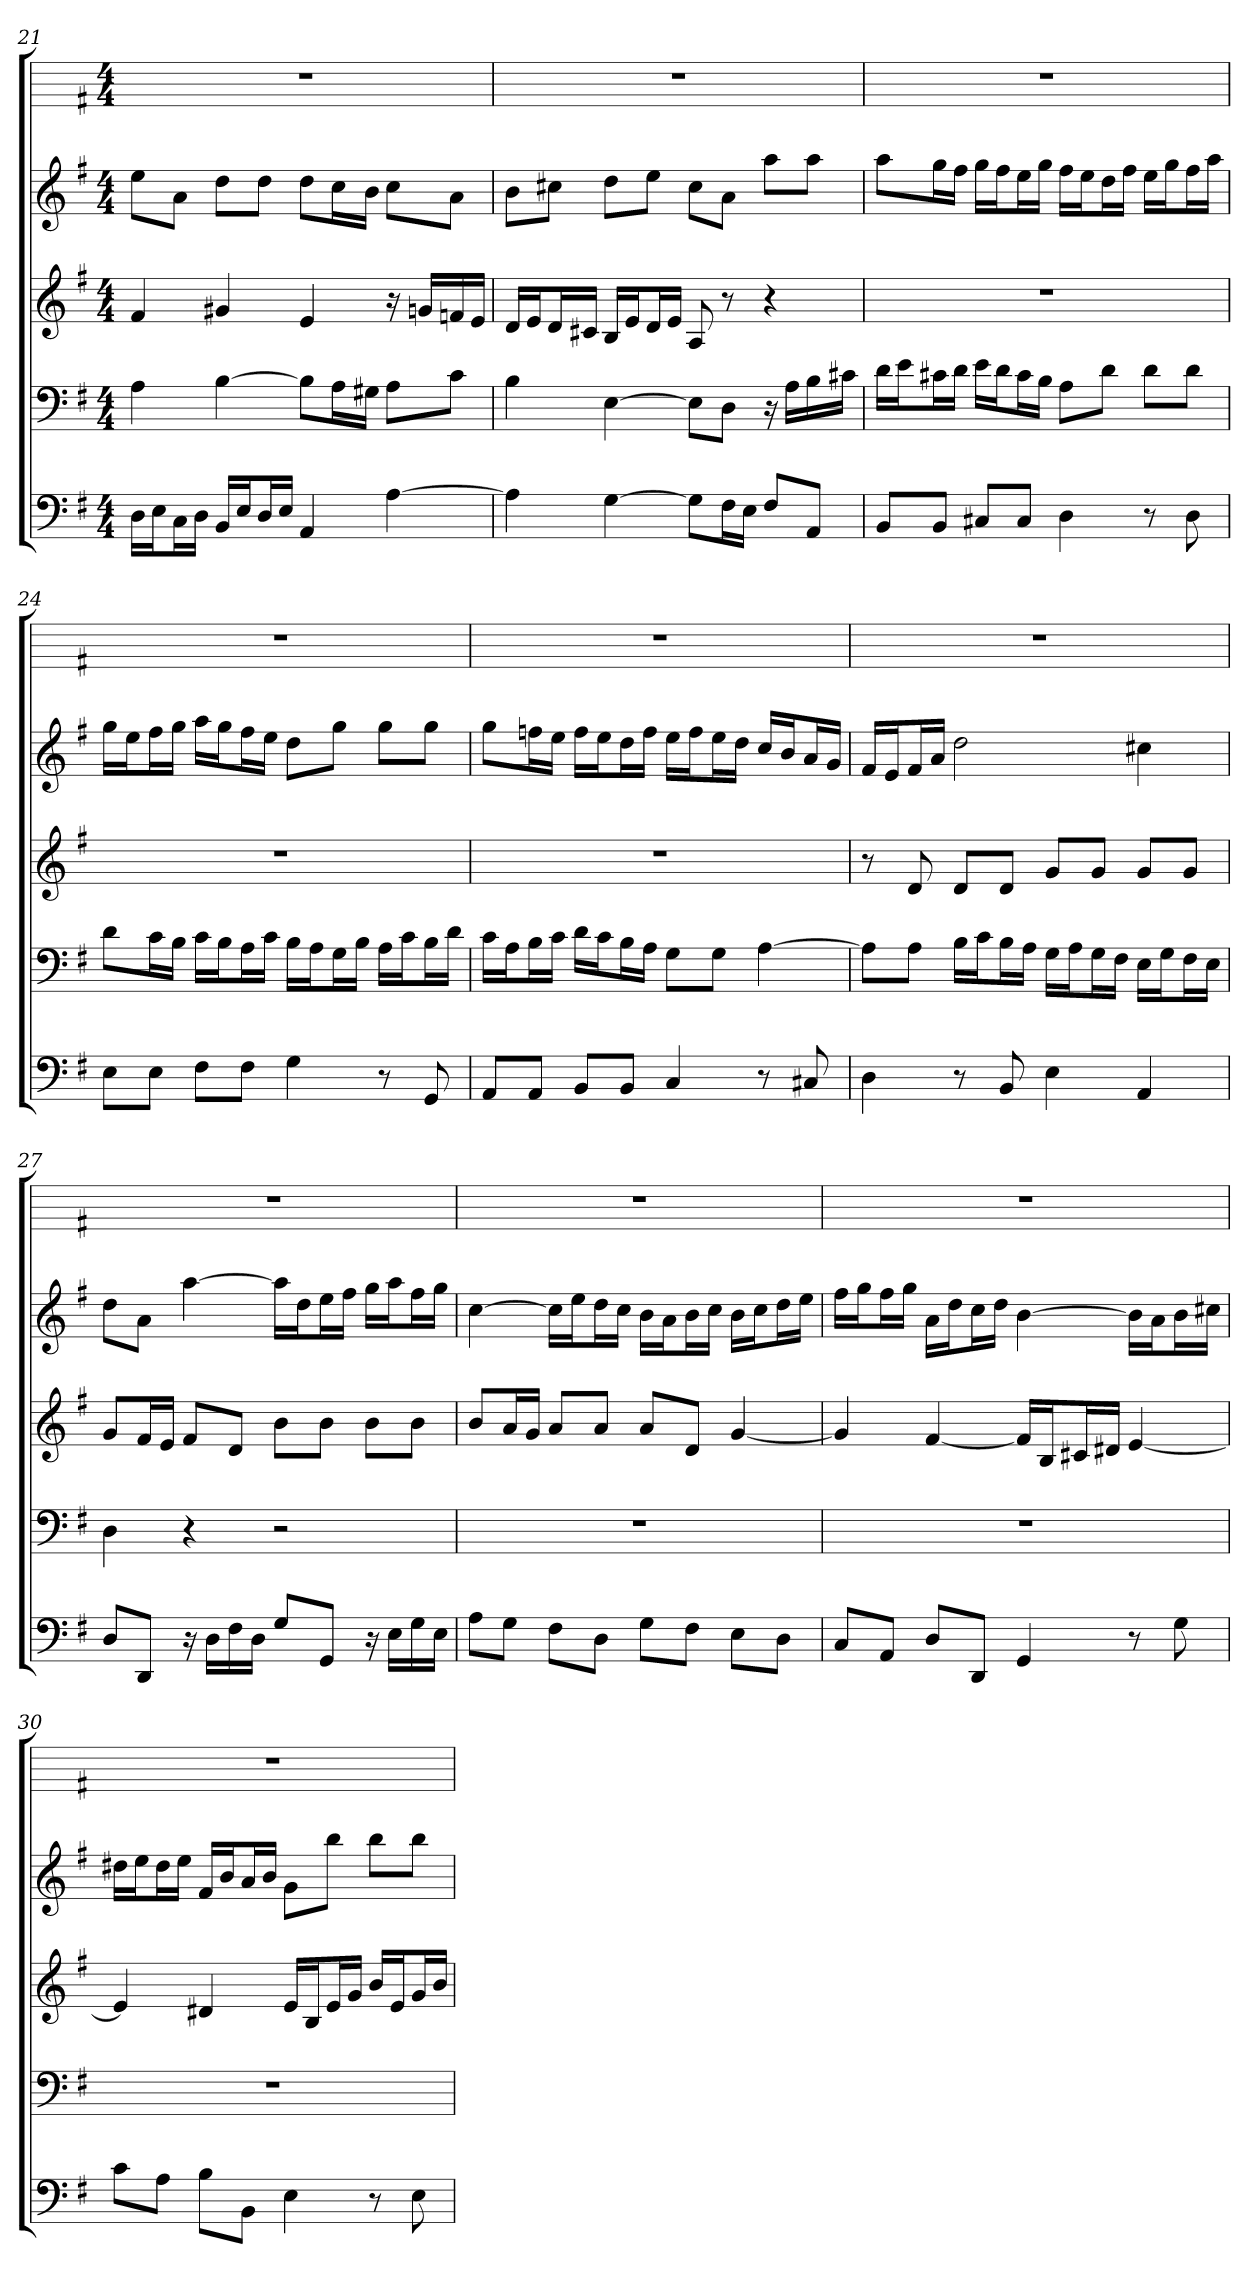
**kern	**kern	**kern	**kern	**kern
*part5	*part4	*part3	*part2	*part1
*staff5	*staff4	*staff3	*staff2	*staff1
*k[f#]	*k[f#]	*k[f#]	*k[f#]	*k[f#]
*M4/4	*M4/4	*M4/4	*M4/4	*M4/4
=21	=21	=21	=21	=21
16DLL	4A	4f#	8eeL	1r
16EJ	.	.	.	.
16CL	.	.	8aJ	.
16DJJ	.	.	.	.
16BBLL	[4B	4g#X	8ddL	.
16EJ	.	.	.	.
16DL	.	.	8ddJ	.
16EJJ	.	.	.	.
4AA	8BL]	4e	8ddL	.
.	16AL	.	16ccL	.
.	16G#XJJ	.	16bJJ	.
[4A	8AL	16r	8ccL	.
.	.	16gnLL	.	.
.	8cJ	16fn	8aJ	.
.	.	16eJJ	.	.
=22	=22	=22	=22	=22
4A]	4B	16dLL	8bL	1r
.	.	16eJ	.	.
.	.	16dL	8cc#XJ	.
.	.	16c#XJJ	.	.
[4G	[4E	16BLL	8ddL	.
.	.	16eJ	.	.
.	.	16dL	8eeJ	.
.	.	16eJJ	.	.
8GL]	8EL]	8A	8cc#L	.
16F#L	8DJ	8r	8aJ	.
16EJJ	.	.	.	.
8F#L	16r	4r	8aaL	.
.	16ALL	.	.	.
8AAJ	16B	.	8aaJ	.
.	16c#XJJ	.	.	.
=23	=23	=23	=23	=23
8BBL	16dLL	1r	8aaL	1r
.	16eJ	.	.	.
8BBJ	16c#XL	.	16ggL	.
.	16dJJ	.	16ff#JJ	.
8C#XL	16eLL	.	16ggLL	.
.	16dJ	.	16ff#J	.
8C#J	16c#L	.	16eeL	.
.	16BJJ	.	16ggJJ	.
4D	8AL	.	16ff#LL	.
.	.	.	16eeJ	.
.	8dJ	.	16ddL	.
.	.	.	16ff#JJ	.
8r	8dL	.	16eeLL	.
.	.	.	16ggJ	.
8D	8dJ	.	16ff#L	.
.	.	.	16aaJJ	.
=24	=24	=24	=24	=24
8EL	8dL	1r	16ggLL	1r
.	.	.	16eeJ	.
8EJ	16cL	.	16ff#L	.
.	16BJJ	.	16ggJJ	.
8F#L	16cLL	.	16aaLL	.
.	16BJ	.	16ggJ	.
8F#J	16AL	.	16ff#L	.
.	16cJJ	.	16eeJJ	.
4G	16BLL	.	8ddL	.
.	16AJ	.	.	.
.	16GL	.	8ggJ	.
.	16BJJ	.	.	.
8r	16ALL	.	8ggL	.
.	16cJ	.	.	.
8GG	16BL	.	8ggJ	.
.	16dJJ	.	.	.
=25	=25	=25	=25	=25
8AAL	16cLL	1r	8ggL	1r
.	16AJ	.	.	.
8AAJ	16BL	.	16ffnL	.
.	16cJJ	.	16eeJJ	.
8BBL	16dLL	.	16ffLL	.
.	16cJ	.	16eeJ	.
8BBJ	16BL	.	16ddL	.
.	16AJJ	.	16ffJJ	.
4C	8GL	.	16eeLL	.
.	.	.	16ffJ	.
.	8GJ	.	16eeL	.
.	.	.	16ddJJ	.
8r	[4A	.	16ccLL	.
.	.	.	16bJ	.
8C#X	.	.	16aL	.
.	.	.	16gJJ	.
=26	=26	=26	=26	=26
4D	8AL]	8r	16f#LL	1r
.	.	.	16eJ	.
.	8AJ	8d	16f#L	.
.	.	.	16aJJ	.
8r	16BLL	8dL	2dd	.
.	16cJ	.	.	.
8BB	16BL	8dJ	.	.
.	16AJJ	.	.	.
4E	16GLL	8gL	.	.
.	16AJ	.	.	.
.	16GL	8gJ	.	.
.	16F#JJ	.	.	.
4AA	16ELL	8gL	4cc#X	.
.	16GJ	.	.	.
.	16F#L	8gJ	.	.
.	16EJJ	.	.	.
=27	=27	=27	=27	=27
8DL	4D	8gL	8ddL	1r
8DDJ	.	16f#L	8aJ	.
.	.	16eJJ	.	.
16r	4r	8f#L	[4aa	.
16DLL	.	.	.	.
16F#	.	8dJ	.	.
16DJJ	.	.	.	.
8GL	2r	8bL	16aaLL]	.
.	.	.	16ddJ	.
8GGJ	.	8bJ	16eeL	.
.	.	.	16ff#JJ	.
16r	.	8bL	16ggLL	.
16ELL	.	.	16aaJ	.
16G	.	8bJ	16ff#L	.
16EJJ	.	.	16ggJJ	.
=28	=28	=28	=28	=28
8AL	1r	8bL	[4cc	1r
8GJ	.	16aL	.	.
.	.	16gJJ	.	.
8F#L	.	8aL	16ccLL]	.
.	.	.	16eeJ	.
8DJ	.	8aJ	16ddL	.
.	.	.	16ccJJ	.
8GL	.	8aL	16bLL	.
.	.	.	16aJ	.
8F#J	.	8dJ	16bL	.
.	.	.	16ccJJ	.
8EL	.	[4g	16bLL	.
.	.	.	16ccJ	.
8DJ	.	.	16ddL	.
.	.	.	16eeJJ	.
=29	=29	=29	=29	=29
8CL	1r	4g]	16ff#LL	1r
.	.	.	16ggJ	.
8AAJ	.	.	16ff#L	.
.	.	.	16ggJJ	.
8DL	.	[4f#	16aLL	.
.	.	.	16ddJ	.
8DDJ	.	.	16ccL	.
.	.	.	16ddJJ	.
4GG	.	16f#LL]	[4b	.
.	.	16BJ	.	.
.	.	16c#XL	.	.
.	.	16d#XJJ	.	.
8r	.	[4e	16bLL]	.
.	.	.	16aJ	.
8G	.	.	16bL	.
.	.	.	16cc#XJJ	.
=30	=30	=30	=30	=30
8cL	1r	4e]	16dd#XLL	1r
.	.	.	16eeJ	.
8AJ	.	.	16dd#L	.
.	.	.	16eeJJ	.
8BL	.	4d#X	16f#LL	.
.	.	.	16bJ	.
8BBJ	.	.	16aL	.
.	.	.	16bJJ	.
4E	.	16eLL	8gL	.
.	.	16BJ	.	.
.	.	16eL	8bbJ	.
.	.	16gJJ	.	.
8r	.	16bLL	8bbL	.
.	.	16eJ	.	.
8E	.	16gL	8bbJ	.
.	.	16bJJ	.	.
=	=	=	=	=
*-	*-	*-	*-	*-
